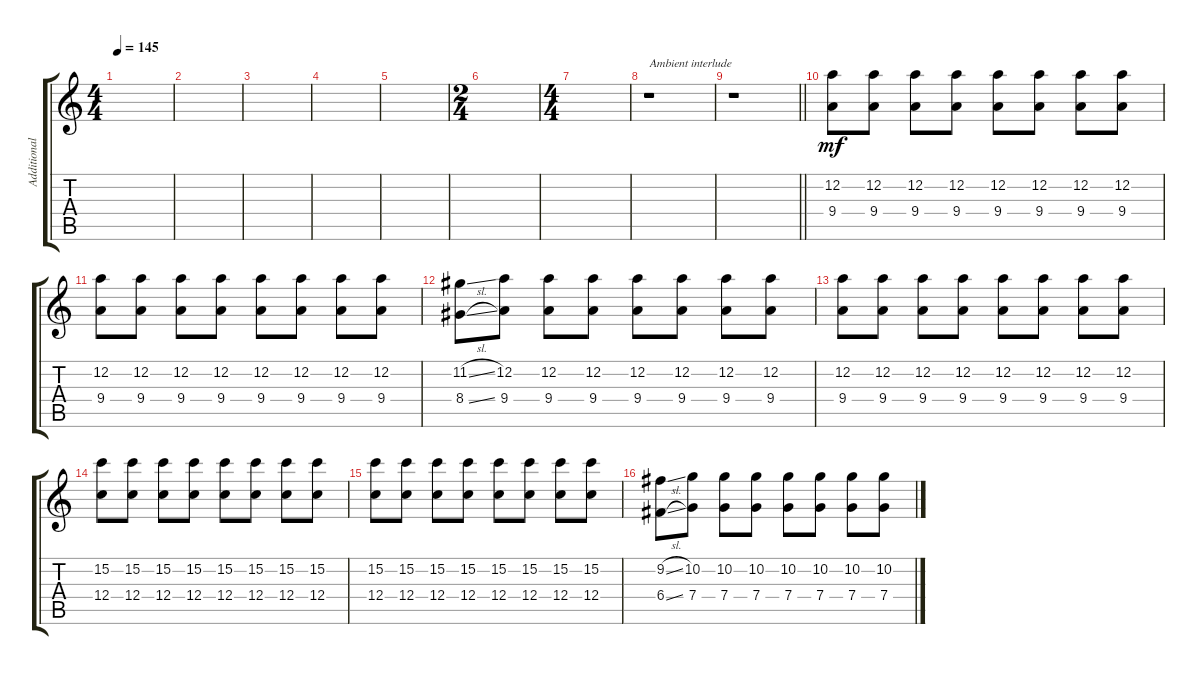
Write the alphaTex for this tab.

\track ("Additional guitar" "Additional") {instrument distortionguitar}
\staff {score tabs}
\tuning (D4 A3 F3 C3 G2 C2) {hide}
\ts (4 4)
\tempo 145
\clef g2
\ks c
|
|
|
|
|
\ts (2 4)
|
\ts (4 4)
|
r.1{txt "Ambient interlude"} |
\barLineRight lightlight
r.1 |
\section ("" "")
(12.2 9.4).8{dy mf} (12.2 9.4).8 (12.2 9.4).8 (12.2 9.4).8 (12.2 9.4).8 (12.2 9.4).8 (12.2 9.4).8 (12.2 9.4).8 |
(12.2 9.4).8 (12.2 9.4).8 (12.2 9.4).8 (12.2 9.4).8 (12.2 9.4).8 (12.2 9.4).8 (12.2 9.4).8 (12.2 9.4).8 |
(11.2{sl} 8.4{sl}).8 (12.2 9.4).8 (12.2 9.4).8 (12.2 9.4).8 (12.2 9.4).8 (12.2 9.4).8 (12.2 9.4).8 (12.2 9.4).8 |
(12.2 9.4).8 (12.2 9.4).8 (12.2 9.4).8 (12.2 9.4).8 (12.2 9.4).8 (12.2 9.4).8 (12.2 9.4).8 (12.2 9.4).8 |
(15.2 12.4).8 (15.2 12.4).8 (15.2 12.4).8 (15.2 12.4).8 (15.2 12.4).8 (15.2 12.4).8 (15.2 12.4).8 (15.2 12.4).8 |
(15.2 12.4).8 (15.2 12.4).8 (15.2 12.4).8 (15.2 12.4).8 (15.2 12.4).8 (15.2 12.4).8 (15.2 12.4).8 (15.2 12.4).8 |
(9.2{sl} 6.4{sl}).8 (10.2 7.4).8 (10.2 7.4).8 (10.2 7.4).8 (10.2 7.4).8 (10.2 7.4).8 (10.2 7.4).8 (10.2 7.4).8
